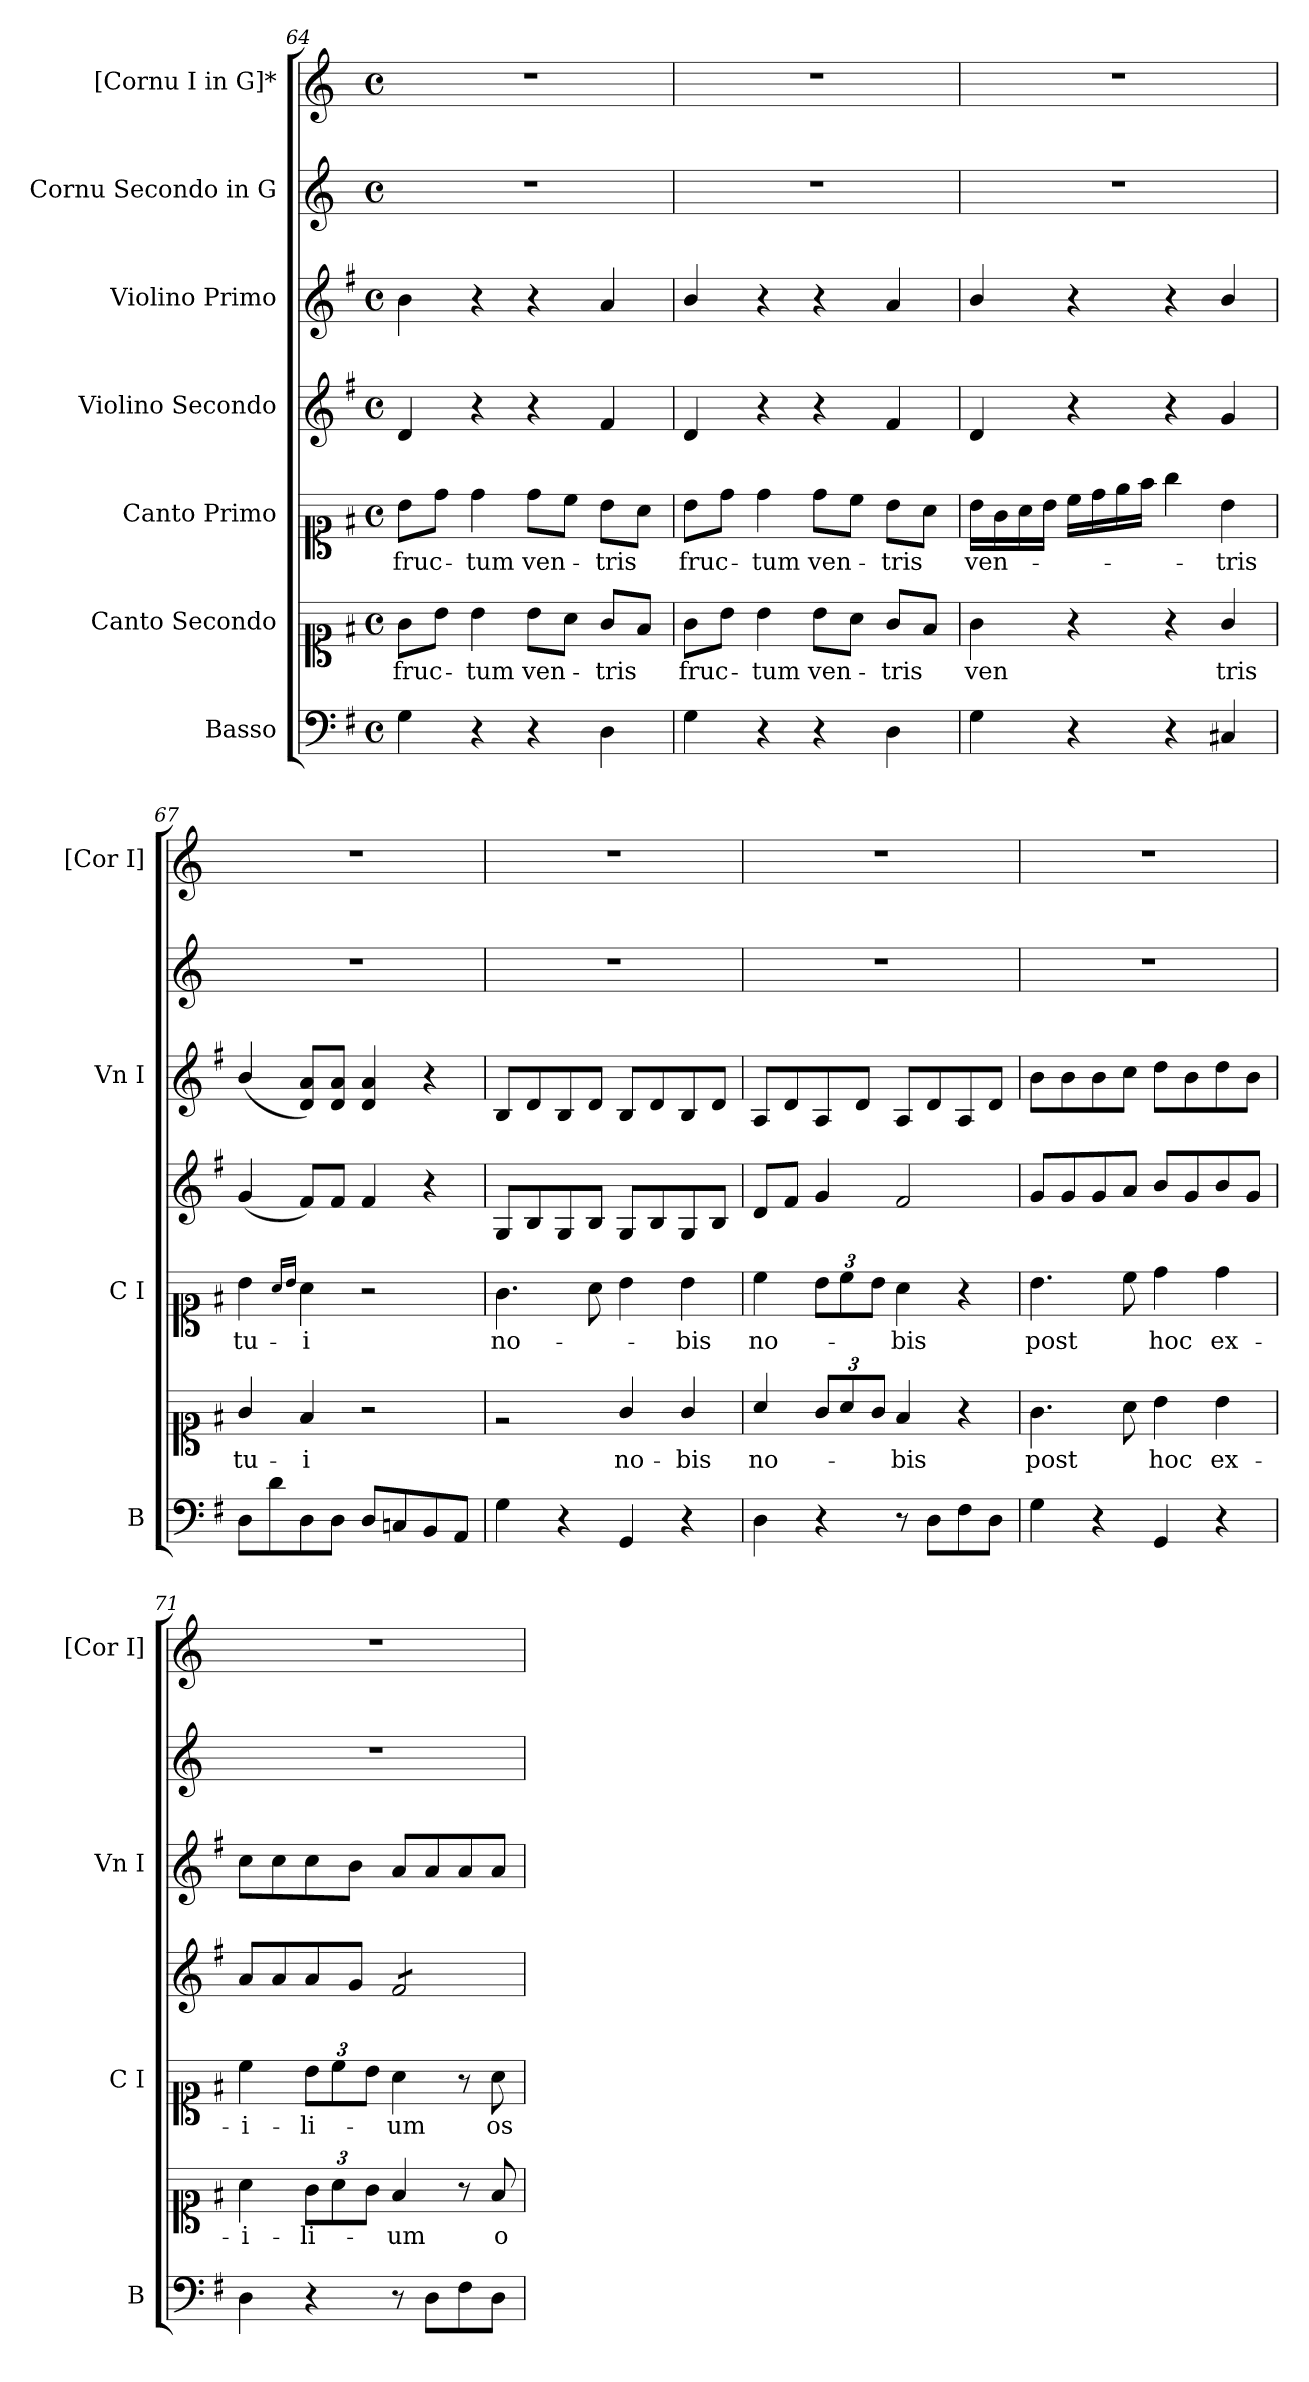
**kern	**kern	**text	**kern	**text	**kern	**kern	**kern	**kern
*part7	*part6	*part6	*part5	*part5	*part4	*part3	*part2	*part1
*staff7	*staff6	*staff6	*staff5	*staff5	*staff4	*staff3	*staff2	*staff1
*I"Basso	*I"Canto Secondo	*	*I"Canto Primo	*	*I"Violino Secondo	*I"Violino Primo	*I"Cornu Secondo in G	*I"[Cornu I in G]*
*I'B	*	*	*I'C I	*	*	*I'Vn I	*	*I'[Cor I]
*clefF4	*clefC1	*	*clefC1	*	*clefG2	*clefG2	*clefG2	*clefG2
*	*	*	*	*	*	*	*ITrd3c5	*ITrd3c5
*k[f#]	*k[f#]	*	*k[f#]	*	*k[f#]	*k[f#]	*k[f#]	*k[f#]
*M4/4	*M4/4	*	*M4/4	*	*M4/4	*M4/4	*M4/4	*M4/4
*met(c)	*met(c)	*	*met(c)	*	*met(c)	*met(c)	*met(c)	*met(c)
=64	=64	=64	=64	=64	=64	=64	=64	=64
4G	8gL	fruc-	8bL	fruc-	4d	4b	1r	1r
.	8bJ	.	8ddJ	.	.	.	.	.
4r	4b	-tum	4dd	-tum	4r	4r	.	.
4r	8bL	ven-	8ddL	ven-	4r	4r	.	.
.	8aJ	.	8ccJ	.	.	.	.	.
4D	8gL	-tris	8bL	-tris	4f#	4a	.	.
.	8f#J	.	8aJ	.	.	.	.	.
=65	=65	=65	=65	=65	=65	=65	=65	=65
4G	8gL	fruc-	8bL	fruc-	4d	4b/	1r	1r
.	8bJ	.	8ddJ	.	.	.	.	.
4r	4b	-tum	4dd	-tum	4r	4r	.	.
4r	8bL	ven-	8ddL	ven-	4r	4r	.	.
.	8aJ	.	8ccJ	.	.	.	.	.
4D	8gL	-tris	8bL	-tris	4f#	4a	.	.
.	8f#J	.	8aJ	.	.	.	.	.
=66	=66	=66	=66	=66	=66	=66	=66	=66
4G	4g	ven	16bLL	ven-	4d	4b/	1r	1r
.	.	.	16g	.	.	.	.	.
.	.	.	16a	.	.	.	.	.
.	.	.	16bJJ	.	.	.	.	.
4r	4r	.	16ccLL	.	4r	4r	.	.
.	.	.	16dd	.	.	.	.	.
.	.	.	16ee	.	.	.	.	.
.	.	.	16ff#JJ	.	.	.	.	.
4r	4r	.	4gg	.	4r	4r	.	.
4C#X	4g/	tris	4b	-tris	4g	4b/	.	.
=67	=67	=67	=67	=67	=67	=67	=67	=67
8DL	4g/	tu-	4b	tu-	(<4g	(<4b/	1r	1r
8d	.	.	.	.	.	.	.	.
.	.	.	16qqa/LL	.	.	.	.	.
.	.	.	16qqb/JJ	.	.	.	.	.
8D	4f#	-i	4a	-i	8f#L)	8d 8aL)	.	.
8DJ	.	.	.	.	8f#J	8d 8aJ	.	.
8DL	2r	.	2r	.	4f#	4d 4a	.	.
8Cn	.	.	.	.	.	.	.	.
8BB	.	.	.	.	4r	4r	.	.
8AAJ	.	.	.	.	.	.	.	.
=68	=68	=68	=68	=68	=68	=68	=68	=68
4G	2re	.	4.g	no-	8GL	8BL	1r	1r
.	.	.	.	.	8B	8d	.	.
4r	.	.	.	.	8G	8B	.	.
.	.	.	8a	.	8BJ	8dJ	.	.
4GG	4g/	no-	4b	.	8GL	8BL	.	.
.	.	.	.	.	8B	8d	.	.
4r	4g/	-bis	4b	-bis	8G	8B	.	.
.	.	.	.	.	8BJ	8dJ	.	.
=69	=69	=69	=69	=69	=69	=69	=69	=69
4D	4a/	no-	4cc	no-	8dL	8AL	1r	1r
.	.	.	.	.	8f#J	8d	.	.
4r	12g/L	.	12bL	.	4g	8A	.	.
.	12a	.	12cc	.	.	.	.	.
.	.	.	.	.	.	8dJ	.	.
.	12gJ	.	12bJ	.	.	.	.	.
8r	4f#	-bis	4a	-bis	2f#	8AL	.	.
8DL	.	.	.	.	.	8d	.	.
8F#	4r	.	4r	.	.	8A	.	.
8DJ	.	.	.	.	.	8dJ	.	.
=70	=70	=70	=70	=70	=70	=70	=70	=70
4G	4.g	post	4.b	post	8gL	8bL	1r	1r
.	.	.	.	.	8g	8b	.	.
4r	.	.	.	.	8g	8b	.	.
.	8a	.	8cc	.	8aJ	8ccJ	.	.
4GG	4b	hoc	4dd	hoc	8bL	8ddL	.	.
.	.	.	.	.	8g	8b	.	.
4r	4b	ex-	4dd	ex-	8b	8dd	.	.
.	.	.	.	.	8gJ	8bJ	.	.
=71	=71	=71	=71	=71	=71	=71	=71	=71
4D	4a	-i-	4cc	-i-	8aL	8ccL	1r	1r
.	.	.	.	.	8a	8cc	.	.
4r	12gL	-li-	12bL	-li-	8a	8cc	.	.
.	12a	.	12cc	.	.	.	.	.
.	.	.	.	.	8gJ	8bJ	.	.
.	12gJ	.	12bJ	.	.	.	.	.
*	*	*	*	*	*tremolo	*	*	*
8r	4f#	-um	4a	-um	8f#L	8aL	.	.
8DL	.	.	.	.	8f#	8a	.	.
8F#	8r	.	8r	.	8f#	8a	.	.
8DJ	8f#	o-	8a	os-	8f#J	8aJ	.	.
*	*	*	*	*	*Xtremolo	*	*	*
=	=	=	=	=	=	=	=	=
*-	*-	*-	*-	*-	*-	*-	*-	*-
